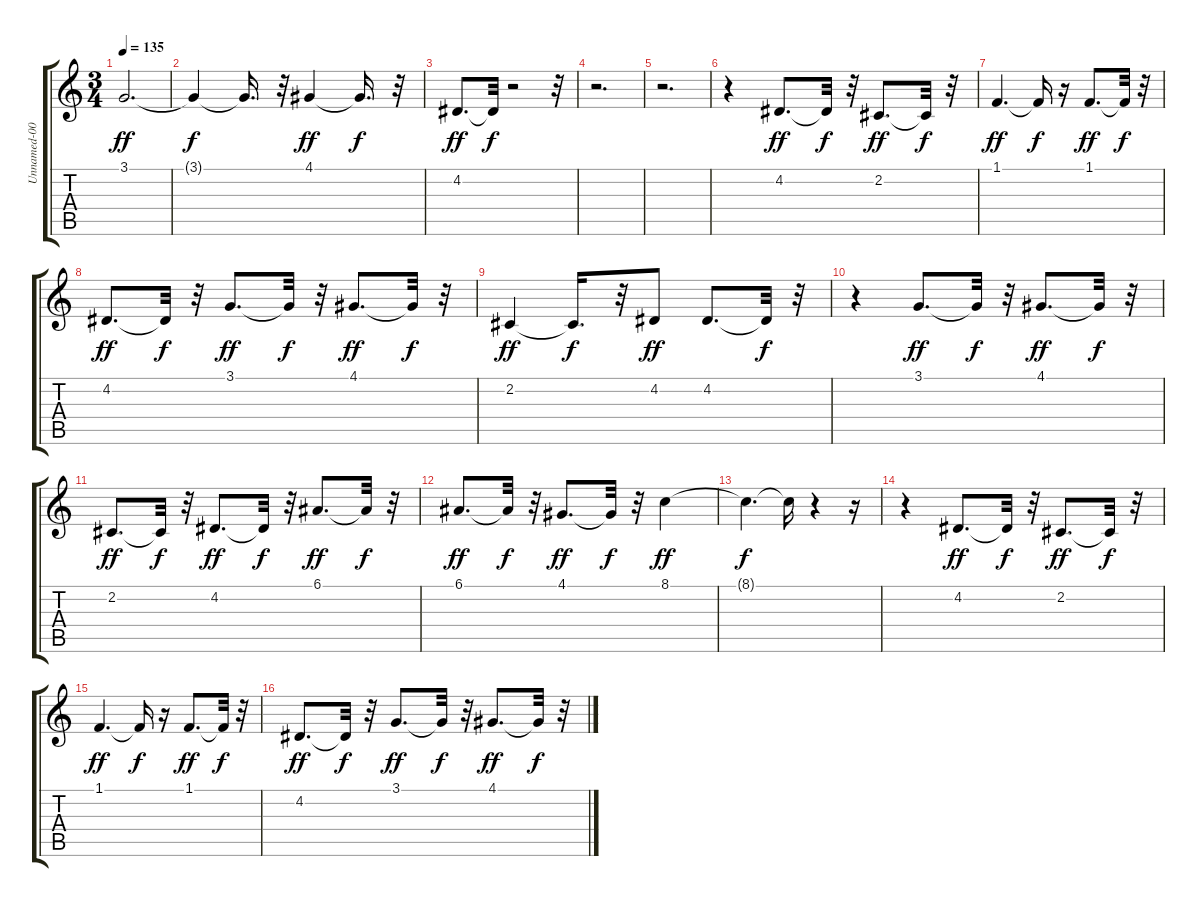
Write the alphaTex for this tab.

\track ("Unnamed-002" "Unnamed-00") {instrument electricpiano2}
\staff {score tabs}
\tuning (E4 B3 G3 D3 A2 E2) {hide}
\ts (3 4)
\tempo 135
\clef g2
\ks c
3.1.2{d dy ff} |
3.1{t}.4{dy f} 3.1{t}.16{d} r.32 4.1.4{dy ff} 4.1{t}.16{d dy f} r.32 |
4.2.8{d dy ff} 4.2{t}.32{dy f} r.2 r.32 |
r.2{d} |
r.2{d} |
r.4 4.2.8{d dy ff} 4.2{t}.32{dy f} r.32 2.2.8{d dy ff} 2.2{t}.32{dy f} r.32 |
1.1.4{d dy ff} 1.1{t}.16{dy f} r.16 1.1.8{d dy ff} 1.1{t}.32{dy f} r.32 |
4.2.8{d dy ff} 4.2{t}.32{dy f} r.32 3.1.8{d dy ff} 3.1{t}.32{dy f} r.32 4.1.8{d dy ff} 4.1{t}.32{dy f} r.32 |
2.2.4{dy ff} 2.2{t}.16{d dy f} r.32 4.2.8{dy ff} 4.2.8{d} 4.2{t}.32{dy f} r.32 |
r.4 3.1.8{d dy ff} 3.1{t}.32{dy f} r.32 4.1.8{d dy ff} 4.1{t}.32{dy f} r.32 |
2.2.8{d dy ff} 2.2{t}.32{dy f} r.32 4.2.8{d dy ff} 4.2{t}.32{dy f} r.32 6.1.8{d dy ff} 6.1{t}.32{dy f} r.32 |
6.1.8{d dy ff} 6.1{t}.32{dy f} r.32 4.1.8{d dy ff} 4.1{t}.32{dy f} r.32 8.1.4{dy ff} |
8.1{t}.4{d dy f} 8.1{t}.16 r.4 r.16 |
r.4 4.2.8{d dy ff} 4.2{t}.32{dy f} r.32 2.2.8{d dy ff} 2.2{t}.32{dy f} r.32 |
1.1.4{d dy ff} 1.1{t}.16{dy f} r.16 1.1.8{d dy ff} 1.1{t}.32{dy f} r.32 |
4.2.8{d dy ff} 4.2{t}.32{dy f} r.32 3.1.8{d dy ff} 3.1{t}.32{dy f} r.32 4.1.8{d dy ff} 4.1{t}.32{dy f} r.32
